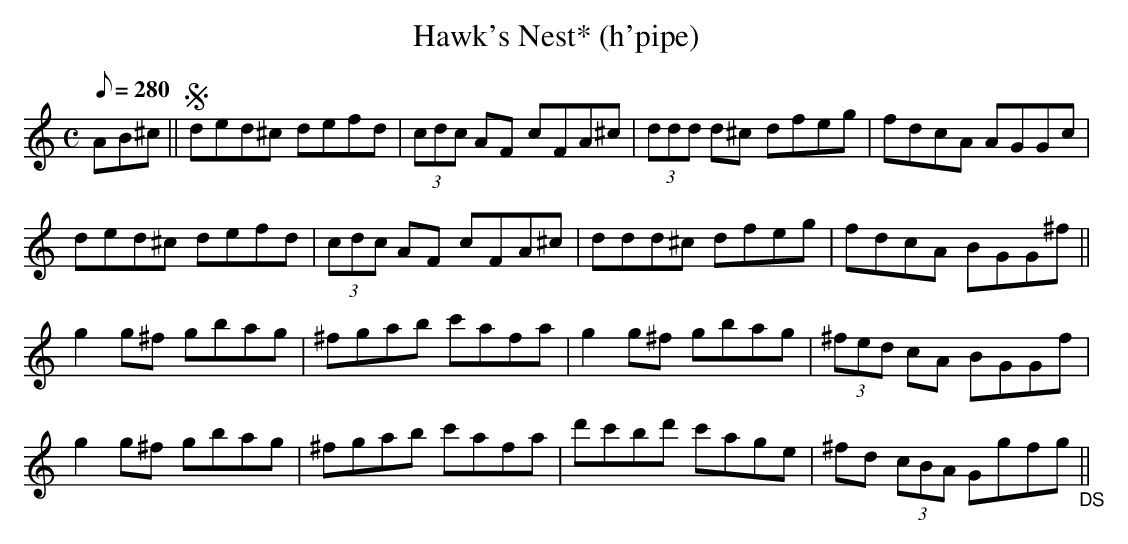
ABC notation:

X:1
T:Hawk's Nest* (h'pipe) % nf<bb
L:1/8
M:C
Q:280
K:C major
AB^c||!segno! ded^c defd|(3cdc AF cFA^c|(3ddd d^c dfeg|fdcA AGGc|
ded^c defd|(3cdc AF cFA^c|ddd^c dfeg|fdcA BGG^f||
g2g^f gbag|^fgab c'afa|g2g^f gbag|(3^fed cA BGGf|
g2g^f gbag|^fgab c'afa|d'c'bd' c'age|^fd (3cBA Ggfg "_DS"||
